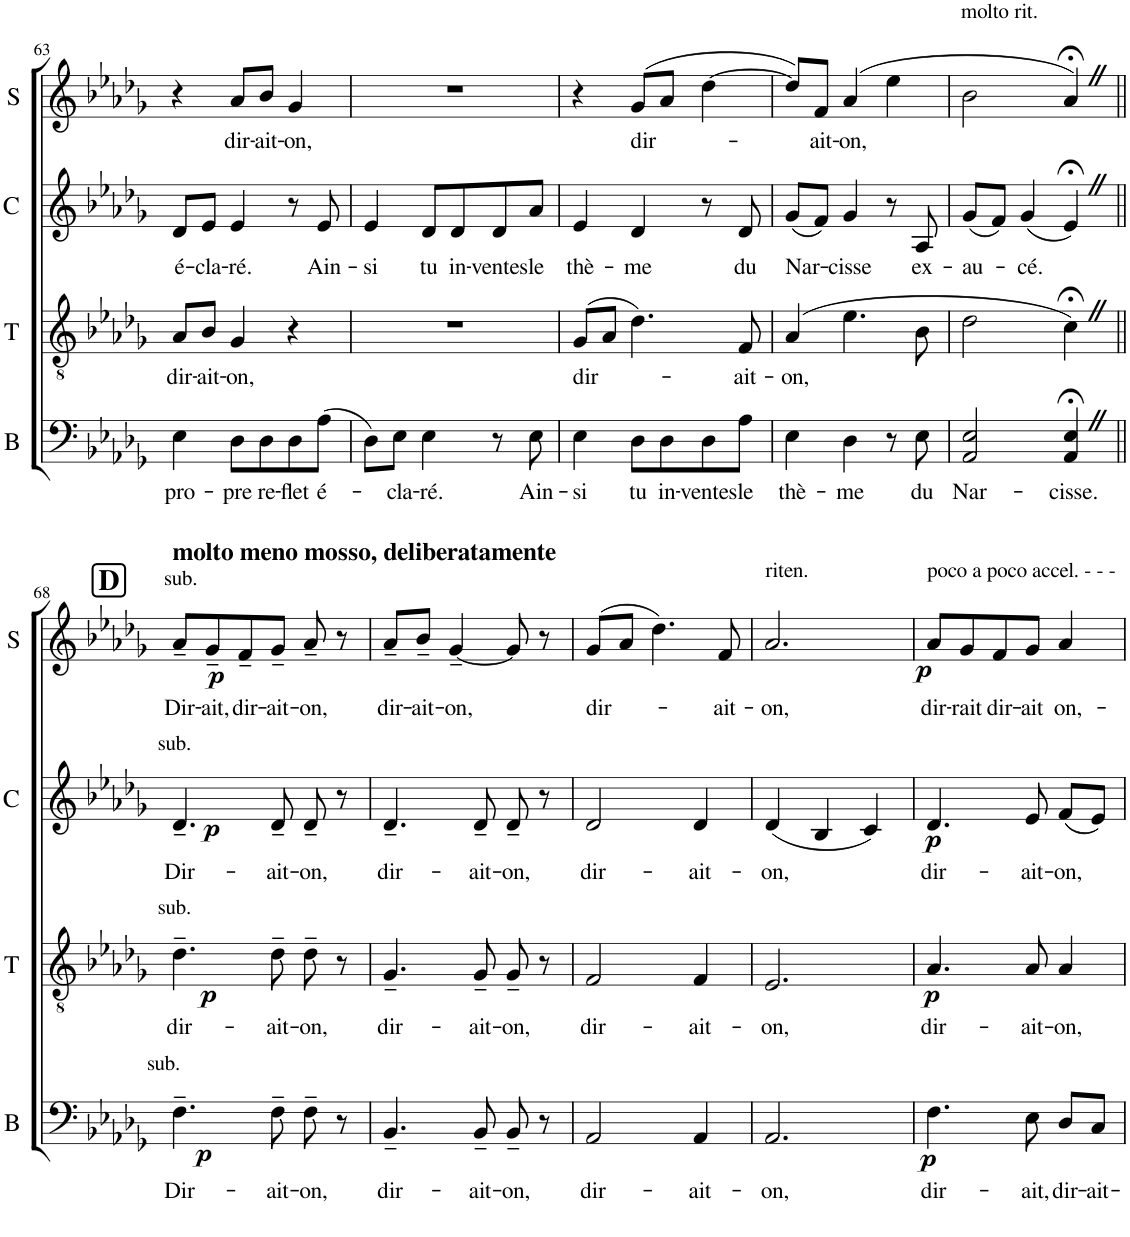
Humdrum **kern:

**kern	**text	**dynam	**kern	**text	**dynam	**kern	**text	**dynam	**kern	**text	**dynam
*part4	*part4	*part4	*part3	*part3	*part3	*part2	*part2	*part2	*part1	*part1	*part1
*staff4	*staff4	*staff4	*staff3	*staff3	*staff3	*staff2	*staff2	*staff2	*staff1	*staff1	*staff1
*I"Bassi	*	*	*I"Tenori	*	*	*I"Contralti	*	*	*I"Soprani	*	*
*I'B	*	*	*I'T	*	*	*I'C	*	*	*I'S	*	*
!!LO:PB:g=z
*clefF4	*	*	*clefGv2	*	*	*clefG2	*	*	*clefG2	*	*
*	*	*	*	*	*	*	*	*	*Trd1c2	*	*
*k[b-e-a-d-g-]	*	*	*k[b-e-a-d-g-]	*	*	*k[b-e-a-d-g-]	*	*	*k[b-e-a-d-g-]	*	*
*D-:	*	*	*D-:	*	*	*D-:	*	*	*D-:	*	*
*M3/4	*	*	*M3/4	*	*	*M3/4	*	*	*M3/4	*	*
=63	=63	=63	=63	=63	=63	=63	=63	=63	=63	=63	=63
!	!LO:LY:b	!	!	!LO:LY:b	!	!	!LO:LY:b	!	!	!	!
4E-\	pro-	.	8A-/L	dir-	.	8d-/L	é-	.	4r	.	.
!	!	!	!	!LO:LY:b	!	!	!LO:LY:b	!	!	!	!
.	.	.	8B-/J	-ait-	.	8e-/J	-cla-	.	.	.	.
!	!LO:LY:b	!	!	!LO:LY:b	!	!	!LO:LY:b	!	!	!LO:LY:b	!
8D-\L	-pre	.	4G-/	-on,	.	4e-/	-ré.	.	8a-/L	dir-	.
!	!LO:LY:b	!	!	!	!	!	!	!	!	!LO:LY:b	!
8D-\	re-	.	.	.	.	.	.	.	8b-/J	-ait-	.
!	!LO:LY:b	!	!	!	!	!	!	!	!	!LO:LY:b	!
8D-\	-flet	.	4r	.	.	8r	.	.	4g-/	-on,	.
!	!LO:LY:b	!	!	!	!	!	!LO:LY:b	!	!	!	!
(8A-\J	é-	.	.	.	.	8e-/	Ain-	.	.	.	.
=64	=64	=64	=64	=64	=64	=64	=64	=64	=64	=64	=64
!	!	!	!	!	!	!	!LO:LY:b	!	!	!	!
8D-\L)	.	.	2.r	.	.	4e-/	-si	.	2.r	.	.
!	!LO:LY:b	!	!	!	!	!	!	!	!	!	!
8E-\J	-cla-	.	.	.	.	.	.	.	.	.	.
!	!LO:LY:b	!	!	!	!	!	!LO:LY:b	!	!	!	!
4E-\	-ré.	.	.	.	.	8d-/L	tu	.	.	.	.
!	!	!	!	!	!	!	!LO:LY:b	!	!	!	!
.	.	.	.	.	.	8d-/	in-	.	.	.	.
!	!	!	!	!	!	!	!LO:LY:b	!	!	!	!
8r	.	.	.	.	.	8d-/	-ventes	.	.	.	.
!	!LO:LY:b	!	!	!	!	!	!LO:LY:b	!	!	!	!
8E-\	Ain-	.	.	.	.	8a-/J	le	.	.	.	.
=65	=65	=65	=65	=65	=65	=65	=65	=65	=65	=65	=65
!	!LO:LY:b	!	!	!LO:LY:b	!	!	!LO:LY:b	!	!	!	!
4E-\	-si	.	(8G-/L	dir-	.	4e-/	thè-	.	4r	.	.
.	.	.	8A-/J	.	.	.	.	.	.	.	.
!	!LO:LY:b	!	!	!	!	!	!LO:LY:b	!	!	!LO:LY:b	!
8D-\L	tu	.	4.d-\)	.	.	4d-/	-me	.	(8g-/L	dir-	.
!	!LO:LY:b	!	!	!	!	!	!	!	!	!	!
8D-\	in-	.	.	.	.	.	.	.	8a-/J	.	.
!	!LO:LY:b	!	!	!	!	!	!	!	!	!	!
8D-\	-ventes	.	.	.	.	8r	.	.	[4dd-\	.	.
!	!LO:LY:b	!	!	!LO:LY:b	!	!	!LO:LY:b	!	!	!	!
8A-\J	le	.	8F/	-ait-	.	8d-/	du	.	.	.	.
=66	=66	=66	=66	=66	=66	=66	=66	=66	=66	=66	=66
!	!LO:LY:b	!	!	!LO:LY:b	!	!	!LO:LY:b	!	!	!	!
4E-\	thè-	.	(4A-/	-on,	.	(8g-/L	Nar-	.	8dd-/L])	.	.
!	!	!	!	!	!	!	!	!	!	!LO:LY:b	!
.	.	.	.	.	.	8f/J)	.	.	8f/J	-ait-	.
!	!LO:LY:b	!	!	!	!	!	!LO:LY:b	!	!	!LO:LY:b	!
4D-\	-me	.	4.e-\	.	.	4g-/	-cisse	.	(4a-/	-on,	.
8r	.	.	.	.	.	8r	.	.	4ee-\	.	.
!	!LO:LY:b	!	!	!	!	!	!LO:LY:b	!	!	!	!
8E-\	du	.	8B-\	.	.	8A-/	ex-	.	.	.	.
=67	=67	=67	=67	=67	=67	=67	=67	=67	=67	=67	=67
!	!	!	!	!	!	!	!	!	!LO:TX:a:t=molto rit.	!	!
!	!LO:LY:b	!	!	!	!	!	!LO:LY:b	!	!	!	!
2AA-/ 2E-/	Nar-	.	2d-\	.	.	(8g-/L	-au-	.	2b-\	.	.
.	.	.	.	.	.	8f/J)	.	.	.	.	.
!	!	!	!	!	!	!	!LO:LY:b	!	!	!	!
.	.	.	.	.	.	(4g-/	-cé.	.	.	.	.
!	!LO:LY:b	!	!	!	!	!	!	!	!	!	!
4AA-/;<Z 4E-/;<Z	-cisse.	.	4c;<Z\)	.	.	4e-;<Z/)	.	.	4a-;<Z/)	.	.
!!LO:LB:g=z
=68||	=68||	=68||	=68||	=68||	=68||	=68||	=68||	=68||	=68||	=68||	=68||
!!LO:REH:place=s1:a:B:cj:fs=14:t=D
!	!	!	!	!	!	!	!	!	!LO:TX:a:t=sub.	!	!
!	!	!	!	!	!	!	!	!	!LO:TX:a:B:t=molto meno mosso, deliberatamente	!	!
!	!	!	!	!	!	!LO:TX:a:t=sub.	!	!	!	!	!
!	!	!	!LO:TX:a:t=sub.	!	!	!	!	!	!	!	!
!LO:TX:a:t=sub.	!	!	!	!	!	!	!	!	!	!	!
!	!LO:LY:b	!LO:DY:b	!	!LO:LY:b	!LO:DY:b	!	!LO:LY:b	!LO:DY:b	!	!LO:LY:b	!
4.F~\	Dir-	p	4.d-~\	dir-	p	4.d-~/	Dir-	p	8a-~/L	Dir-	.
!	!	!	!	!	!	!	!	!	!	!LO:LY:b	!LO:DY:b
.	.	.	.	.	.	.	.	.	8g-~/	-ait,	p
!	!	!	!	!	!	!	!	!	!	!LO:LY:b	!
.	.	.	.	.	.	.	.	.	8f~/	dir-	.
!	!LO:LY:b	!	!	!LO:LY:b	!	!	!LO:LY:b	!	!	!LO:LY:b	!
8F~\	-ait-	.	8d-~\	-ait-	.	8d-~/	-ait-	.	8g-~/J	-ait-	.
!	!LO:LY:b	!	!	!LO:LY:b	!	!	!LO:LY:b	!	!	!LO:LY:b	!
8F~\	-on,	.	8d-~\	-on,	.	8d-~/	-on,	.	8a-~/	-on,	.
8r	.	.	8r	.	.	8r	.	.	8r	.	.
=69	=69	=69	=69	=69	=69	=69	=69	=69	=69	=69	=69
!	!LO:LY:b	!	!	!LO:LY:b	!	!	!LO:LY:b	!	!	!LO:LY:b	!
4.BB-~/	dir-	.	4.G-~/	dir-	.	4.d-~/	dir-	.	8a-~/L	dir-	.
!	!	!	!	!	!	!	!	!	!	!LO:LY:b	!
.	.	.	.	.	.	.	.	.	8b-~/J	-ait-	.
!	!	!	!	!	!	!	!	!	!	!LO:LY:b	!
.	.	.	.	.	.	.	.	.	[4g-~/	-on,	.
!	!LO:LY:b	!	!	!LO:LY:b	!	!	!LO:LY:b	!	!	!	!
8BB-~/	-ait-	.	8G-~/	-ait-	.	8d-~/	-ait-	.	.	.	.
!	!LO:LY:b	!	!	!LO:LY:b	!	!	!LO:LY:b	!	!	!	!
8BB-~/	-on,	.	8G-~/	-on,	.	8d-~/	-on,	.	8g-/]	.	.
8r	.	.	8r	.	.	8r	.	.	8r	.	.
=70	=70	=70	=70	=70	=70	=70	=70	=70	=70	=70	=70
!	!LO:LY:b	!	!	!LO:LY:b	!	!	!LO:LY:b	!	!	!LO:LY:b	!
2AA-/	dir-	.	2F/	dir-	.	2d-/	dir-	.	(8g-/L	dir-	.
.	.	.	.	.	.	.	.	.	8a-/J	.	.
.	.	.	.	.	.	.	.	.	4.dd-\)	.	.
!	!LO:LY:b	!	!	!LO:LY:b	!	!	!LO:LY:b	!	!	!	!
4AA-/	-ait-	.	4F/	-ait-	.	4d-/	-ait-	.	.	.	.
!	!	!	!	!	!	!	!	!	!	!LO:LY:b	!
.	.	.	.	.	.	.	.	.	8f/	-ait-	.
=71	=71	=71	=71	=71	=71	=71	=71	=71	=71	=71	=71
!	!	!	!	!	!	!	!	!	!LO:TX:a:t=riten.	!	!
!	!LO:LY:b	!	!	!LO:LY:b	!	!	!LO:LY:b	!	!	!LO:LY:b	!
2.AA-/	-on,	.	2.E-/	-on,	.	(4d-/	-on,	.	2.a-/	-on,	.
.	.	.	.	.	.	4B-/	.	.	.	.	.
.	.	.	.	.	.	4c/)	.	.	.	.	.
=72	=72	=72	=72	=72	=72	=72	=72	=72	=72	=72	=72
!	!	!	!	!	!	!	!	!	!LO:TX:a:t=poco a poco accel. - - -	!	!
!	!LO:LY:b	!LO:DY:b	!	!LO:LY:b	!LO:DY:b	!	!LO:LY:b	!LO:DY:b	!	!LO:LY:b	!LO:DY:b
4.F\	dir-	p	4.A-/	dir-	p	4.d-/	dir-	p	8a-/L	dir-	p
!	!	!	!	!	!	!	!	!	!	!LO:LY:b	!
.	.	.	.	.	.	.	.	.	8g-/	-rait	.
!	!	!	!	!	!	!	!	!	!	!LO:LY:b	!
.	.	.	.	.	.	.	.	.	8f/	dir-	.
!	!LO:LY:b	!	!	!LO:LY:b	!	!	!LO:LY:b	!	!	!LO:LY:b	!
8E-\	-ait,	.	8A-/	-ait-	.	8e-/	-ait-	.	8g-/J	-ait	.
!	!LO:LY:b	!	!	!LO:LY:b	!	!	!LO:LY:b	!	!	!LO:LY:b	!
8D-/L	dir-	.	4A-/	-on,	.	(8f/L	-on,	.	4a-/	on,-	.
!	!LO:LY:b	!	!	!	!	!	!	!	!	!	!
8C/J	-ait-	.	.	.	.	8e-/J)	.	.	.	.	.
=	=	=	=	=	=	=	=	=	=	=	=
*-	*-	*-	*-	*-	*-	*-	*-	*-	*-	*-	*-
